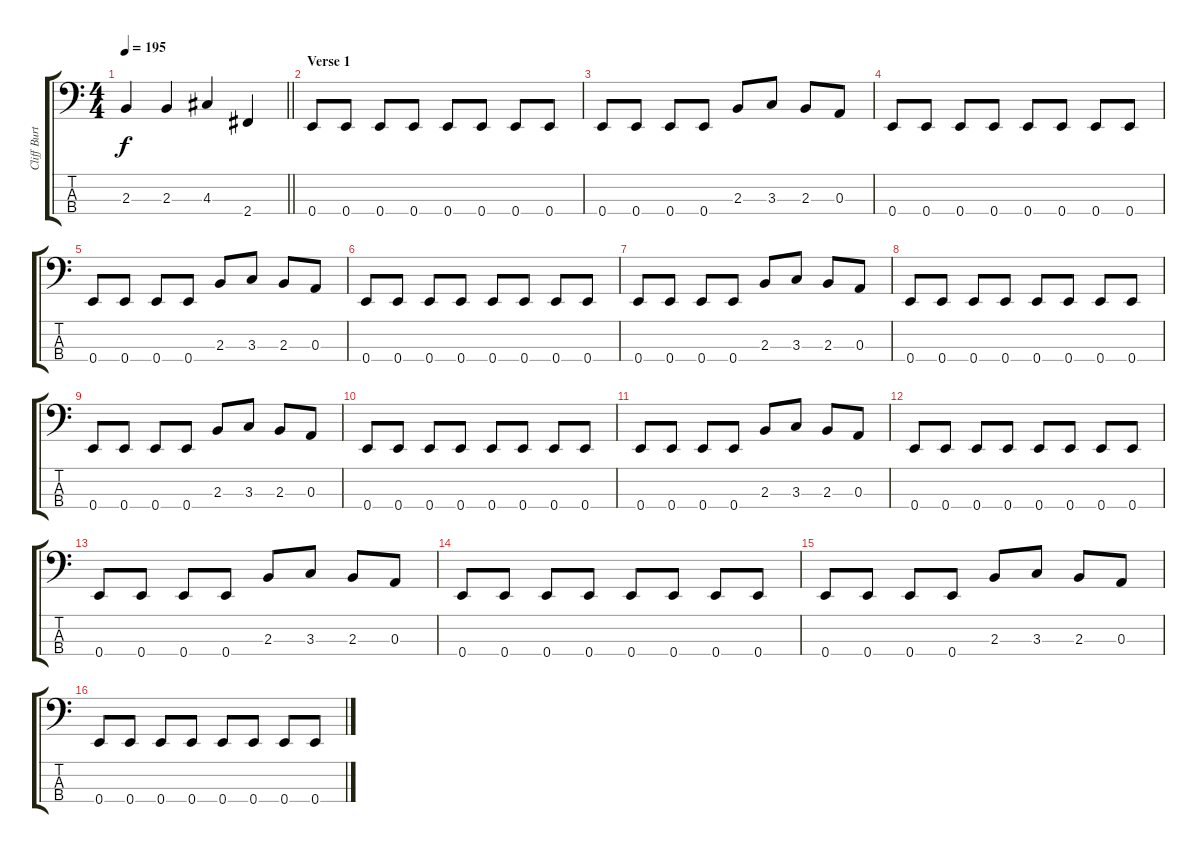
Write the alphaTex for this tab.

\track ("Cliff Burton" "Cliff Burt") {instrument electricbassfinger}
\staff {score tabs}
\tuning (G2 D2 A1 E1) {hide}
\ts (4 4)
\tempo 195
\clef f4
\barLineRight lightlight
\ks c
2.3.4{dy f} 2.3.4 4.3.4 2.4.4 |
\section ("" "Verse 1")
0.4.8 0.4.8 0.4.8 0.4.8 0.4.8 0.4.8 0.4.8 0.4.8 |
0.4.8 0.4.8 0.4.8 0.4.8 2.3.8 3.3.8 2.3.8 0.3.8 |
0.4.8 0.4.8 0.4.8 0.4.8 0.4.8 0.4.8 0.4.8 0.4.8 |
0.4.8 0.4.8 0.4.8 0.4.8 2.3.8 3.3.8 2.3.8 0.3.8 |
0.4.8 0.4.8 0.4.8 0.4.8 0.4.8 0.4.8 0.4.8 0.4.8 |
0.4.8 0.4.8 0.4.8 0.4.8 2.3.8 3.3.8 2.3.8 0.3.8 |
0.4.8 0.4.8 0.4.8 0.4.8 0.4.8 0.4.8 0.4.8 0.4.8 |
0.4.8 0.4.8 0.4.8 0.4.8 2.3.8 3.3.8 2.3.8 0.3.8 |
0.4.8 0.4.8 0.4.8 0.4.8 0.4.8 0.4.8 0.4.8 0.4.8 |
0.4.8 0.4.8 0.4.8 0.4.8 2.3.8 3.3.8 2.3.8 0.3.8 |
0.4.8 0.4.8 0.4.8 0.4.8 0.4.8 0.4.8 0.4.8 0.4.8 |
0.4.8 0.4.8 0.4.8 0.4.8 2.3.8 3.3.8 2.3.8 0.3.8 |
0.4.8 0.4.8 0.4.8 0.4.8 0.4.8 0.4.8 0.4.8 0.4.8 |
0.4.8 0.4.8 0.4.8 0.4.8 2.3.8 3.3.8 2.3.8 0.3.8 |
0.4.8 0.4.8 0.4.8 0.4.8 0.4.8 0.4.8 0.4.8 0.4.8
